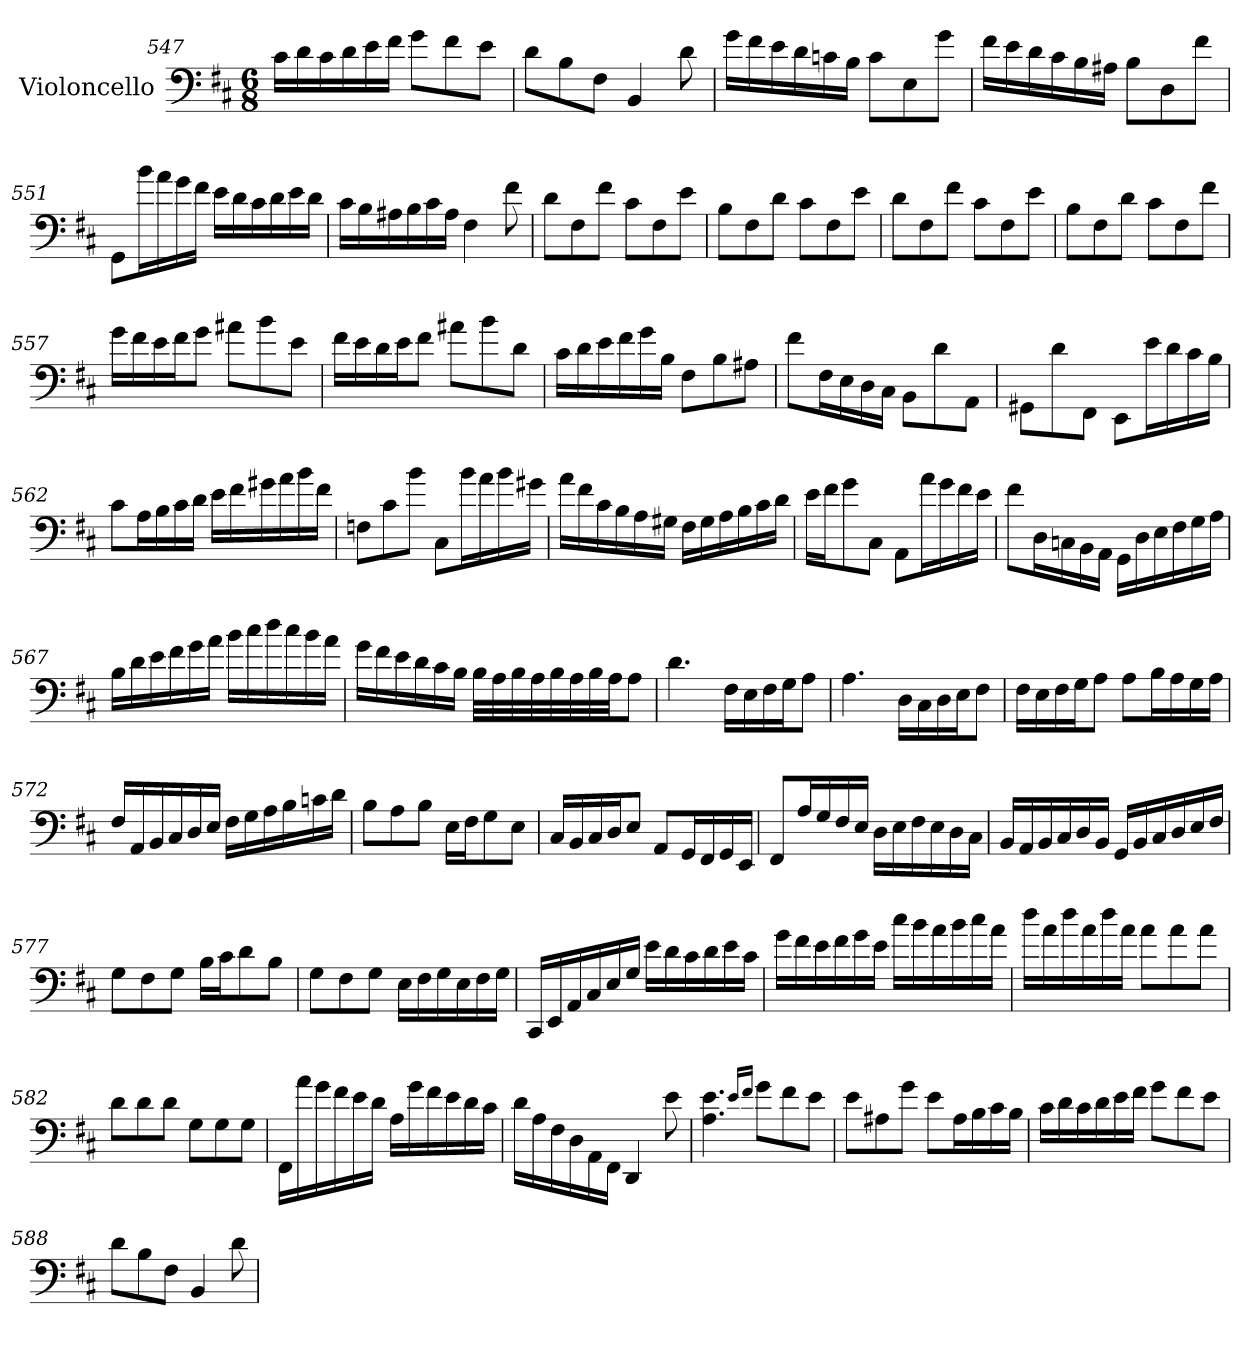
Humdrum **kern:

**kern
*part1
*staff1
*I"Violoncello
*I'Vc.
*clefF4
*k[f#c#]
*M6/8
=547
16c#\LL
16d\
16c#\
16d\
16e\
16f#\JJ
8g\L
8f#\
8e\J
=548
8d\L
8B\
8F#\J
4BB/
8d\
!!LO:LB:g=z
=549
16g\LL
16f#\
16e\
16d\
16cn\
16B\JJ
8c\L
8E\
8g\J
=550
16f#\LL
16e\
16d\
16c#\
16B\
16A#X\JJ
8B\L
8D\
8f#\J
=551
8GG\L
16b\L
16a\
16g\
16f#\JJ
16e\LL
16d\
16c#\
16d\
16e\
16d\JJ
!!LO:LB:g=z
=552
16c#\LL
16B\
16A#X\
16B\
16c#\
16A#\JJ
4F#\
8f#\
=553
8d\L
8F#\
8f#\J
8c#\L
8F#\
8e\J
=554
8B\L
8F#\
8d\J
8c#\L
8F#\
8e\J
=555
8d\L
8F#\
8f#\J
8c#\L
8F#\
8e\J
=556
8B\L
8F#\
8d\J
8c#\L
8F#\
8f#\J
!!LO:LB:g=z
=557
16g\LL
16f#\
16e\
16f#\J
8g\J
8a#X\L
8b\
8e\J
=558
16f#\LL
16e\
16d\
16e\J
8f#\J
8a#X\L
8b\
8d\J
=559
16c#\LL
16d\
16e\
16f#\
16g\
16B\JJ
8F#\L
8B\
8A#X\J
=560
8f#\L
16F#\L
16E\
16D\
16C#\JJ
8BB\L
8d\
8AA\J
!!LO:LB:g=z
=561
8GG#X\L
8d\
8FF#\J
8EE\L
16e\L
16d\
16c#\
16B\JJ
=562
8c#\L
16A\L
16B\
16c#\
16d\JJ
16e\LL
16f#\
16g#X\
16a\
16b\
16f#\JJ
=563
8Fn\L
8c#\
8b\J
8C#\L
16b\L
16a\
16b\
16g#X\JJ
!!LO:LB:g=z
=564
16a\LL
16f#\
16c#\
16B\
16A\
16G#X\JJ
16F#\LL
16G#\
16A\
16B\
16c#\
16d\JJ
=565
16e\LL
16f#\J
8g\
8C#\J
8AA\L
16a\L
16g\
16f#\
16e\JJ
=566
8f#\L
16D\L
16Cn\
16BB\
16AA\JJ
16GG\LL
16D\
16E\
16F#\
16G\
16A\JJ
!!LO:LB:g=z
=567
16B\LL
16d\
16e\
16f#\
16g\
16a\JJ
16b\LL
16cc#\
16dd\
16cc#\
16b\
16a\JJ
=568
16g\LL
16f#\
16e\
16d\
16c#\
16B\JJ
32B\LLL
32A\
32B\
32A\
32B\
32A\
32B\
32A\JJ
8A\J
=569
4.d\
16F#\LL
16E\
16F#\
16G\J
8A\J
!!LO:LB:g=z
=570
4.A\
16D\LL
16C#\
16D\
16E\J
8F#\J
=571
16F#\LL
16E\
16F#\
16G\J
8A\J
8A\L
16B\L
16A\
16G\
16A\JJ
=572
16F#/LL
16AA/
16BB/
16C#/
16D/
16E/JJ
16F#\LL
16G\
16A\
16B\
16cn\
16d\JJ
=573
8B\L
8A\
8B\J
16E\LL
16F#\J
8G\
8E\J
!!LO:LB:g=z
=574
16C#/LL
16BB/
16C#/
16D/J
8E/J
8AA/L
16GG/L
16FF#/
16GG/
16EE/JJ
=575
8FF#/L
16A/L
16G/
16F#/
16E/JJ
16D\LL
16E\
16F#\
16E\
16D\
16C#\JJ
=576
16BB/LL
16AA/
16BB/
16C#/
16D/
16BB/JJ
16GG/LL
16BB/
16C#/
16D/
16E/
16F#/JJ
=577
8G\L
8F#\
8G\J
16B\LL
16c#\J
8d\
8B\J
!!LO:PB:g=z
=578
8G\L
8F#\
8G\J
16E\LL
16F#\
16G\
16E\
16F#\
16G\JJ
=579
16CC#/LL
16EE/
16AA/
16C#/
16E/
16G/JJ
16e\LL
16d\
16c#\
16d\
16e\
16c#\JJ
=580
16g\LL
16f#\
16e\
16f#\
16g\
16e\JJ
16cc#\LL
16b\
16a\
16b\
16cc#\
16a\JJ
!!LO:LB:g=z
=581
16dd\LL
16a\
16dd\
16a\
16dd\
16a\JJ
8a\L
8a\
8a\J
=582
8d\L
8d\
8d\J
8G\L
8G\
8G\J
=583
16FF#\LL
16a\
16g\
16f#\
16e\
16d\JJ
16A\LL
16g\
16f#\
16e\
16d\
16c#\JJ
=584
16d\LL
16A\
16F#\
16D\
16AA\
16FF#\JJ
4DD/
8e\
!!LO:LB:g=z
=585
4.A\ 4.e\
16qe/LL
16qf#/JJ
8g\L
8f#\
8e\J
=586
8e\L
8A#X\
8g\J
8e\L
16A#\L
16B\
16c#\
16B\JJ
=587
16c#\LL
16d\
16c#\
16d\
16e\
16f#\JJ
8g\L
8f#\
8e\J
=588
8d\L
8B\
8F#\J
4BB/
8d\
=
*-
